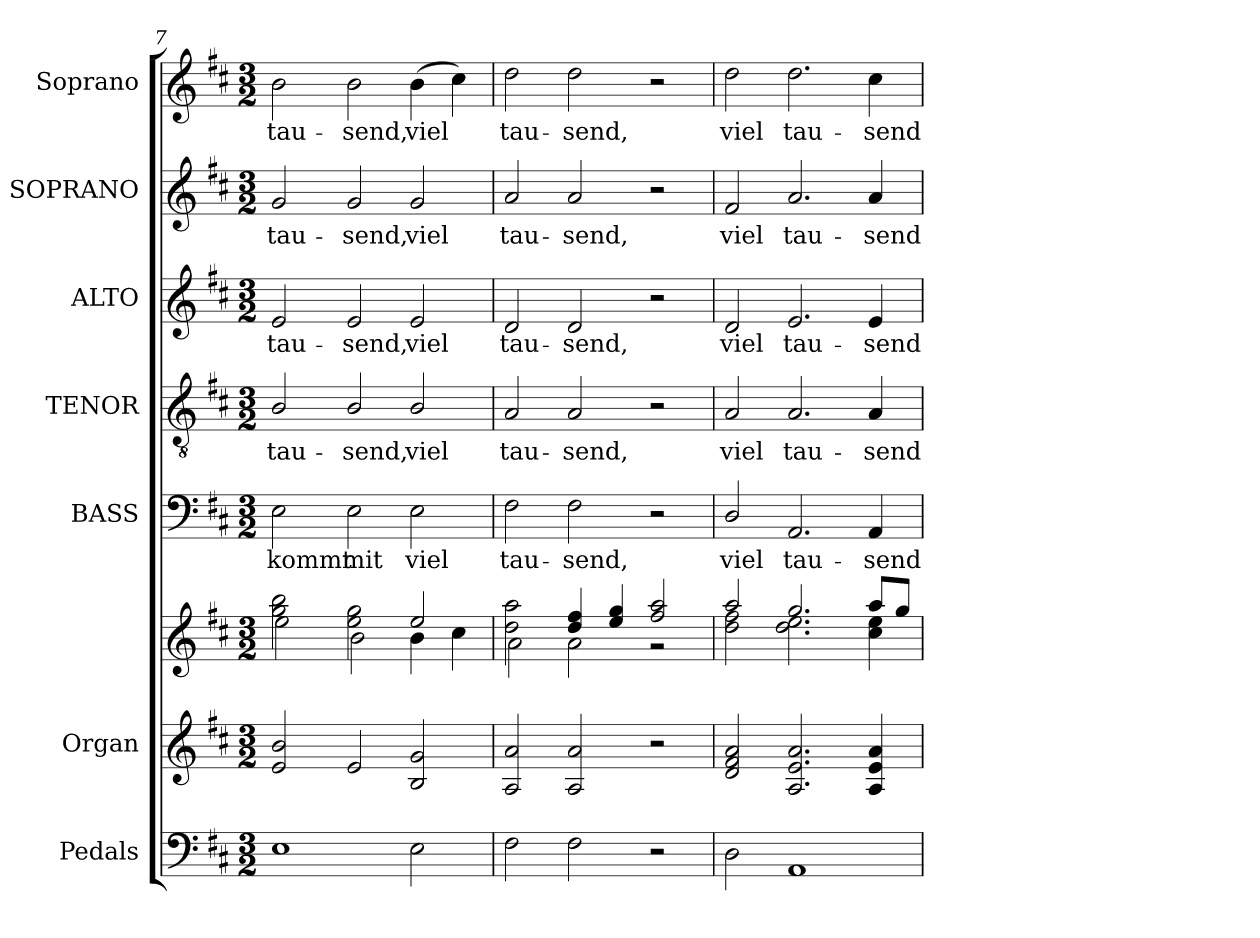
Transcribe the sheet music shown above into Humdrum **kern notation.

**kern	**kern	**kern	**kern	**text	**kern	**text	**kern	**text	**kern	**text	**kern	**text
*part7	*part6	*part6	*part5	*part5	*part4	*part4	*part3	*part3	*part2	*part2	*part1	*part1
*staff8	*staff7	*staff6	*staff5	*staff5	*staff4	*staff4	*staff3	*staff3	*staff2	*staff2	*staff1	*staff1
*I"Pedals	*I"Organ	*	*I"BASS	*	*I"TENOR	*	*I"ALTO	*	*I"SOPRANO	*	*I"Soprano	*
*I'Ped.	*I'Org.	*	*I'B.	*	*I'T.	*	*I'A.	*	*I'S.	*	*I'S.	*
!!LO:LB:g=z
*clefF4	*clefG2	*clefG2	*clefF4	*	*clefGv2	*	*clefG2	*	*clefG2	*	*clefG2	*
*	*	*	*	*	*ITrd7c12	*	*	*	*	*	*	*
*k[f#c#]	*k[f#c#]	*k[f#c#]	*k[f#c#]	*	*k[f#c#]	*	*k[f#c#]	*	*k[f#c#]	*	*k[f#c#]	*
*D:	*D:	*D:	*D:	*	*D:	*	*D:	*	*D:	*	*D:	*
*M3/2	*M3/2	*M3/2	*M3/2	*	*M3/2	*	*M3/2	*	*M3/2	*	*M3/2	*
=7	=7	=7	=7	=7	=7	=7	=7	=7	=7	=7	=7	=7
*	*	*^	*	*	*	*	*	*	*	*	*	*
!	!	!	!	!	!LO:LY:b:color=#000000	!	!	!	!	!	!	!	!
!	!	!	!	!	!	!	!LO:LY:b:color=#000000	!	!	!	!	!	!
!	!	!	!	!	!	!	!	!	!LO:LY:b:color=#000000	!	!	!	!
!	!	!	!	!	!	!	!	!	!	!	!LO:LY:b:color=#000000	!	!
!	!	!	!	!	!	!	!	!	!	!	!	!	!LO:LY:b:color=#000000
1Ei	2ei/ 2bi	2ggi\ 2bbi	2eei\	2Ei\	kommt	2BBi/	tau-	2ei/	tau-	2gi/	tau-	2bi\	tau-
!	!	!	!	!	!LO:LY:b:color=#000000	!	!	!	!	!	!	!	!
!	!	!	!	!	!	!	!LO:LY:b:color=#000000	!	!	!	!	!	!
!	!	!	!	!	!	!	!	!	!LO:LY:b:color=#000000	!	!	!	!
!	!	!	!	!	!	!	!	!	!	!	!LO:LY:b:color=#000000	!	!
!	!	!	!	!	!	!	!	!	!	!	!	!	!LO:LY:b:color=#000000
.	2ei/	2eei\ 2ggi	2bi\	2Ei\	mit	2BBi/	-send,	2ei/	-send,	2gi/	-send,	2bi\	-send,
!	!	!	!	!	!LO:LY:b:color=#000000	!	!	!	!	!	!	!	!
!	!	!	!	!	!	!	!LO:LY:b:color=#000000	!	!	!	!	!	!
!	!	!	!	!	!	!	!	!	!LO:LY:b:color=#000000	!	!	!	!
!	!	!	!	!	!	!	!	!	!	!	!LO:LY:b:color=#000000	!	!
!	!	!	!	!	!	!	!	!	!	!	!	!	!LO:LY:b:color=#000000
2Ei\	2Bi/ 2gi	2eei/	4bi\	2Ei\	viel	2BBi/	viel	2ei/	viel	2gi/	viel	(4bi\	viel
.	.	.	4cc#i\	.	.	.	.	.	.	.	.	4cc#i\)	.
=8	=8	=8	=8	=8	=8	=8	=8	=8	=8	=8	=8	=8	=8
!	!	!	!	!	!LO:LY:b:color=#000000	!	!	!	!	!	!	!	!
!	!	!	!	!	!	!	!LO:LY:b:color=#000000	!	!	!	!	!	!
!	!	!	!	!	!	!	!	!	!LO:LY:b:color=#000000	!	!	!	!
!	!	!	!	!	!	!	!	!	!	!	!LO:LY:b:color=#000000	!	!
!	!	!	!	!	!	!	!	!	!	!	!	!	!LO:LY:b:color=#000000
2F#i\	2Ai/ 2ai	2ddi\ 2aai	2ai\	2F#i\	tau-	2AAi/	tau-	2di/	tau-	2ai/	tau-	2ddi\	tau-
!	!	!	!	!	!LO:LY:b:color=#000000	!	!	!	!	!	!	!	!
!	!	!	!	!	!	!	!LO:LY:b:color=#000000	!	!	!	!	!	!
!	!	!	!	!	!	!	!	!	!LO:LY:b:color=#000000	!	!	!	!
!	!	!	!	!	!	!	!	!	!	!	!LO:LY:b:color=#000000	!	!
!	!	!	!	!	!	!	!	!	!	!	!	!	!LO:LY:b:color=#000000
2F#i\	2Ai/ 2ai	4ddi/ 4ff#i	2ai\	2F#i\	-send,	2AAi/	-send,	2di/	-send,	2ai/	-send,	2ddi\	-send,
.	.	4eei/ 4ggi	.	.	.	.	.	.	.	.	.	.	.
2r	2r	2ff#i/ 2aai	2r	2r	.	2r	.	2r	.	2r	.	2r	.
=9	=9	=9	=9	=9	=9	=9	=9	=9	=9	=9	=9	=9	=9
!	!	!	!	!	!LO:LY:b:color=#000000	!	!	!	!	!	!	!	!
!	!	!	!	!	!	!	!LO:LY:b:color=#000000	!	!	!	!	!	!
!	!	!	!	!	!	!	!	!	!LO:LY:b:color=#000000	!	!	!	!
!	!	!	!	!	!	!	!	!	!	!	!LO:LY:b:color=#000000	!	!
!	!	!	!	!	!	!	!	!	!	!	!	!	!LO:LY:b:color=#000000
2Di\	2di/ 2f#i 2ai	2aai/	2ddi\ 2ff#i	2Di/	viel	2AAi/	viel	2di/	viel	2f#i/	viel	2ddi\	viel
!	!	!	!	!	!LO:LY:b:color=#000000	!	!	!	!	!	!	!	!
!	!	!	!	!	!	!	!LO:LY:b:color=#000000	!	!	!	!	!	!
!	!	!	!	!	!	!	!	!	!LO:LY:b:color=#000000	!	!	!	!
!	!	!	!	!	!	!	!	!	!	!	!LO:LY:b:color=#000000	!	!
!	!	!	!	!	!	!	!	!	!	!	!	!	!LO:LY:b:color=#000000
1AAi	2.Ai/ 2.ei 2.ai	2.ggi/	2.ddi\ 2.eei	2.AAi/	tau-	2.AAi/	tau-	2.ei/	tau-	2.ai/	tau-	2.ddi\	tau-
!	!	!	!	!	!LO:LY:b:color=#000000	!	!	!	!	!	!	!	!
!	!	!	!	!	!	!	!LO:LY:b:color=#000000	!	!	!	!	!	!
!	!	!	!	!	!	!	!	!	!LO:LY:b:color=#000000	!	!	!	!
!	!	!	!	!	!	!	!	!	!	!	!LO:LY:b:color=#000000	!	!
!	!	!	!	!	!	!	!	!	!	!	!	!	!LO:LY:b:color=#000000
.	4Ai/ 4ei 4ai	8aai/L	4cc#i\ 4eei	4AAi/	-send	4AAi/	-send	4ei/	-send	4ai/	-send	4cc#i\	-send
.	.	8ggi/J	.	.	.	.	.	.	.	.	.	.	.
*	*	*v	*v	*	*	*	*	*	*	*	*	*	*
=	=	=	=	=	=	=	=	=	=	=	=	=
*-	*-	*-	*-	*-	*-	*-	*-	*-	*-	*-	*-	*-
